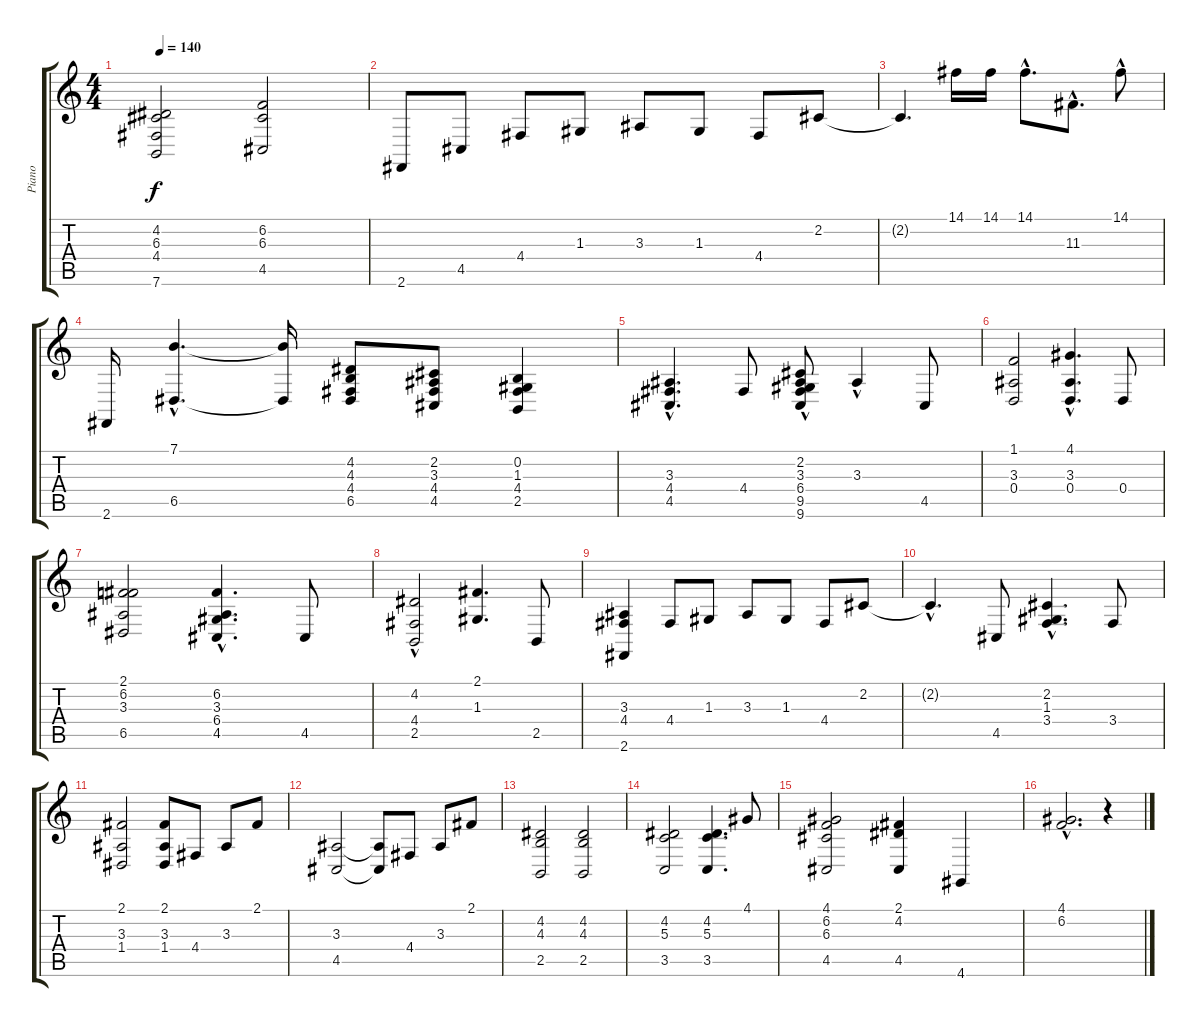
\track ("Piano" "Piano") {instrument acousticgrandpiano}
\staff {score tabs}
\tuning (E4 B3 G3 D3 A2 E2) {hide}
\ts (4 4)
\tempo 140
\clef g2
\ks c
(4.2 6.3 4.4 7.6).2{dy f} (6.2 6.3 4.5).2 |
2.6.8 4.5.8 4.4.8 1.3.8 3.3.8 1.3.8 4.4.8 2.2.8 |
2.2{t}.4{d} 14.1.16 14.1.16 14.1{hac}.8{d} 11.3{hac}.8{d} 14.1{hac}.8 |
2.6.16 (7.1{hac} 6.5{hac}).4{d} (7.1{t} 6.5{t}).16 (4.2 4.3 4.4 6.5).8 (2.2 3.3 4.4 4.5).8 (0.2 1.3 4.4 2.5).4 |
(3.3 4.4{hac} 4.5).4{d} 4.4.8 (2.2 3.3 6.4 9.5 9.6{hac}).8 3.3{hac}.4 4.5.8 |
(1.1 3.3 0.4).2 (4.1 3.3 0.4{hac}).4{d} 0.4.8 |
(2.1 6.2 3.3 6.5).2 (6.2 3.3 6.4 4.5{hac}).4{d} 4.5.8 |
(4.2 4.4 2.5{hac}).2 (2.1 1.3).4{d} 2.5.8 |
(3.3 4.4 2.6).4 4.4.8 1.3.8 3.3.8 1.3.8 4.4.8 2.2.8 |
2.2{hac t}.4{d} 4.5.8 (2.2 1.3 3.4{hac}).4{d} 3.4.8 |
(2.1 3.3 1.4).2 (2.1 3.3 1.4).8 4.4.8 3.3.8 2.1.8 |
(3.3 4.5).2 (3.3{t} 4.5{t}).8 4.4.8 3.3.8 2.1.8 |
(4.2 4.3 2.5).2 (4.2 4.3 2.5).2 |
(4.2 5.3 3.5).2 (4.2 5.3 3.5).4{d} 4.1.8 |
(4.1 6.2 6.3 4.5).2 (2.1 4.2 4.5).4 4.6.4 |
(4.1{hac} 6.2{hac}).2{d} r.4
